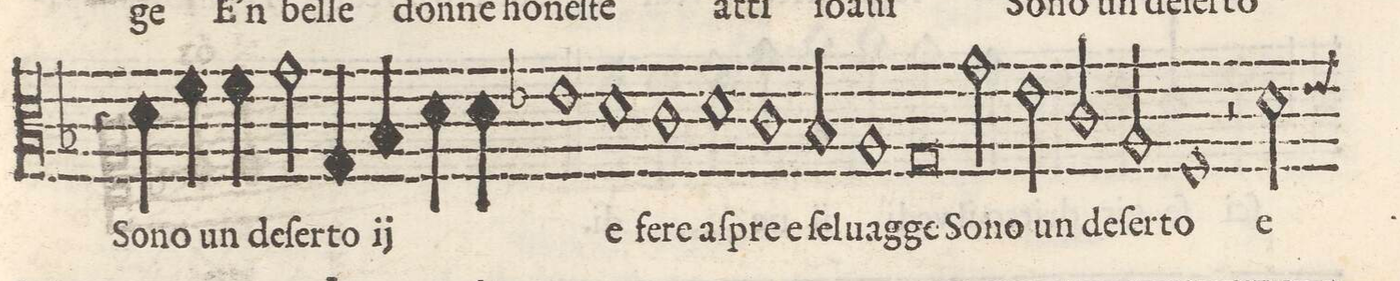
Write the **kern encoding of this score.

**kern	**text
*I"TENORE	*
*clefC3	*
*k[b-]	*
*met(C)	*
*M2/1	*
4r	.
4d\	So-
4f\	-no_un
4f\	de-
=27-	=27-
2g\	ſer-
4G/	-to
*	*ij
4B-/	So-
4d\	-no_un
4d\	de-
1e-X\	-ſer-
=28-	=28-
1d\	-to_e
*	*Xij
1c\	fe-
=29-	=29-
1d\	-re_a-
1c\	-ſpre_e
=30-	=30-
2B-/	ſel-
1A	-uag-
=31-	=31-
0G	ge
=32-	=32-
2g\	So-
2eny\	no_un
2c/	de-
2A/	-ſer-
=33-	=33-
1F	-to
2r	.
2d\	e
*custos:e	*
=34-	=34-
*-	*-
